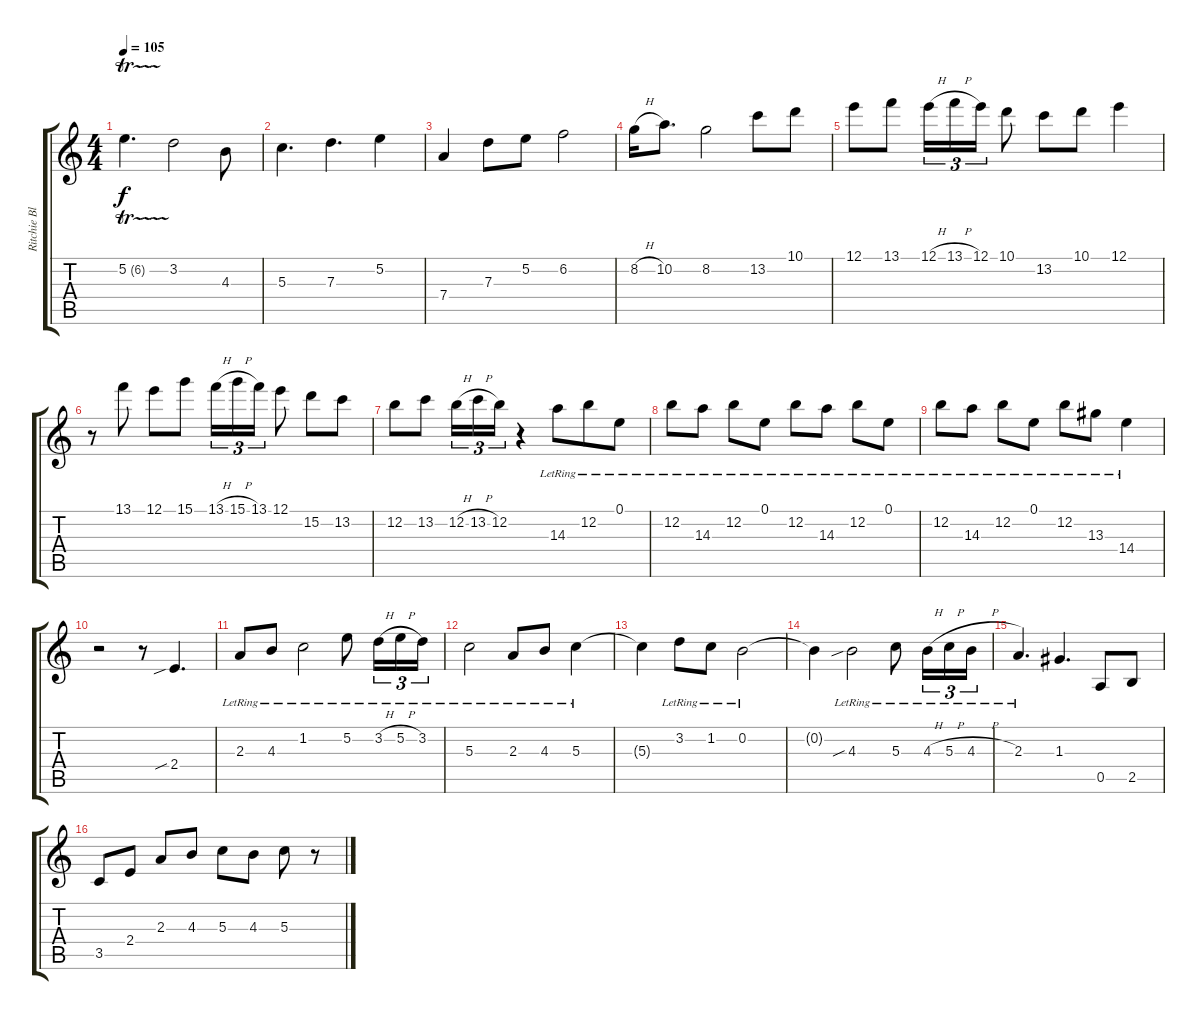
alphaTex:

\track ("Ritchie Blackmore" "Ritchie Bl") {instrument acousticguitarnylon}
\staff {score tabs}
\tuning (E4 B3 G3 D3 A2 E2) {hide}
\ts (4 4)
\tempo 105
\clef g2
\ks c
5.2{tr (6 32)}.4{d dy f} 3.2.2 4.3.8 |
5.3.4{d} 7.3.4{d} 5.2.4 |
7.4.4 7.3.8{beam merge} 5.2.8 6.2.2 |
8.2{h}.16 10.2.8{d} 8.2.2 13.2.8 10.1.8 |
12.1.8 13.1.8 12.1{h}.16{tu (3 2)} 13.1{h}.16{tu (3 2)} 12.1.16{tu (3 2)} 10.1.8 13.2.8 10.1.8 12.1.4 |
r.8 13.1.8 12.1.8 15.1.8 13.1{h}.16{tu (3 2)} 15.1{h}.16{tu (3 2)} 13.1.16{tu (3 2)} 12.1.8 15.2.8 13.2.8 |
12.2.8 13.2.8 12.2{h}.16{tu (3 2)} 13.2{h}.16{tu (3 2)} 12.2.16{tu (3 2)} r.4 14.3{lr}.8{beam merge} 12.2{lr}.8 0.1{lr}.8 |
12.2{lr}.8 14.3{lr}.8 12.2{lr}.8 0.1{lr}.8 12.2{lr}.8 14.3{lr}.8 12.2{lr}.8 0.1{lr}.8 |
12.2{lr}.8 14.3{lr}.8 12.2{lr}.8 0.1{lr}.8 12.2{lr}.8 13.3{lr}.8 14.4{lr}.4 |
r.2 r.8 2.4{sib}.4{d} |
2.3{lr}.8 4.3{lr}.8 1.2{lr}.2 5.2{lr}.8 3.2{h lr}.16{tu (3 2)} 5.2{h lr}.16{tu (3 2)} 3.2{lr}.16{tu (3 2)} |
5.3{lr}.2 2.3{lr}.8 4.3{lr}.8 5.3{lr}.4 |
5.3{t}.4 3.2{lr}.8 1.2{lr}.8 0.2{lr}.2 |
0.2{t}.4 4.3{sib lr}.2 5.3{lr}.8 4.3{h lr}.16{tu (3 2)} 5.3{h lr}.16{tu (3 2)} 4.3{h lr}.16{tu (3 2)} |
2.3{lr}.4{d} 1.3.4{d} 0.5.8 2.5.8 |
3.5.8 2.4.8 2.3.8 4.3.8 5.3.8 4.3.8 5.3.8 r.8
